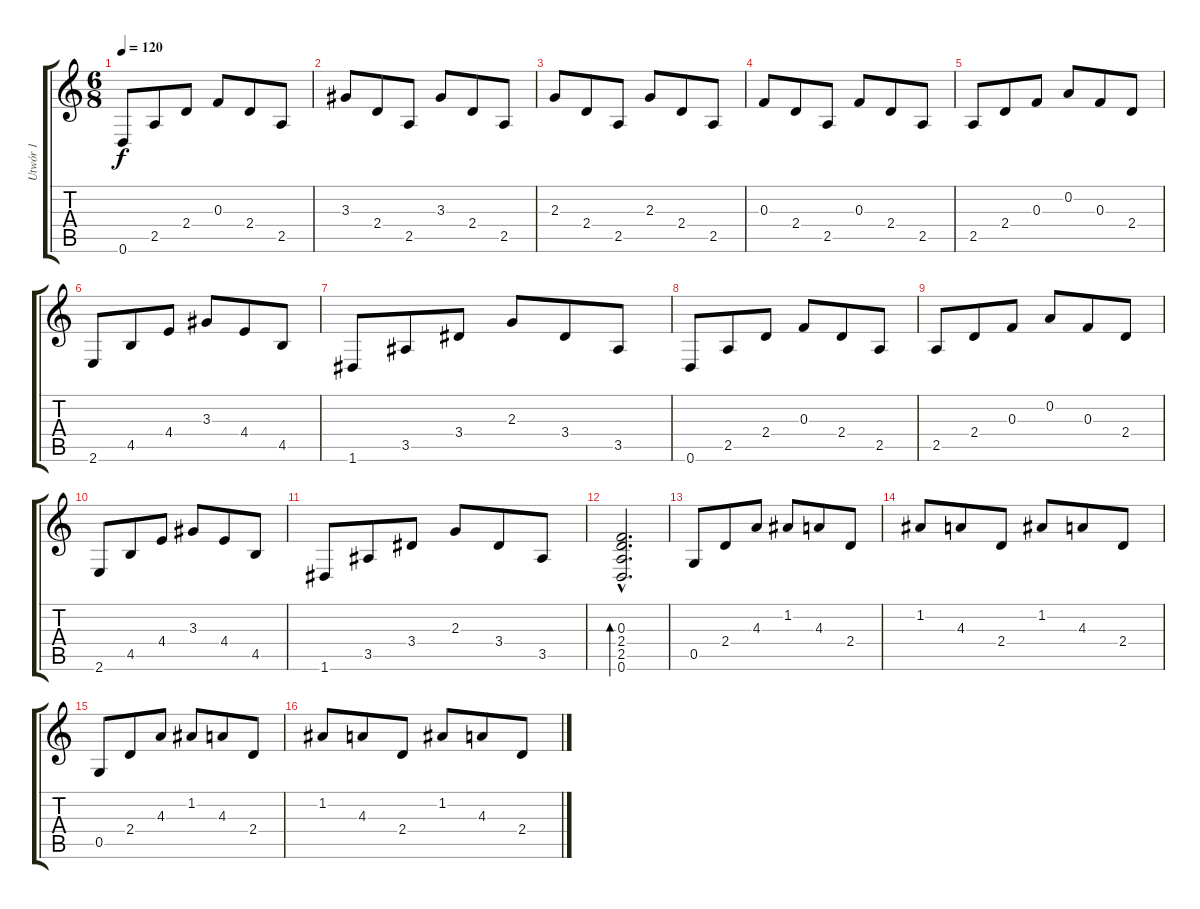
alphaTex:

\track ("Utwór 1" "Utwór 1") {instrument acousticguitarsteel}
\staff {score tabs}
\tuning (D4 A3 F3 C3 G2 D2) {hide}
\ts (6 8)
\tempo 120
\clef g2
\ks c
0.6.8{dy f} 2.5.8 2.4.8 0.3.8 2.4.8 2.5.8 |
3.3.8 2.4.8 2.5.8 3.3.8 2.4.8 2.5.8 |
2.3.8 2.4.8 2.5.8 2.3.8 2.4.8 2.5.8 |
0.3.8 2.4.8 2.5.8 0.3.8 2.4.8 2.5.8 |
2.5.8 2.4.8 0.3.8 0.2.8 0.3.8 2.4.8 |
2.6.8 4.5.8 4.4.8 3.3.8 4.4.8 4.5.8 |
1.6.8 3.5.8 3.4.8 2.3.8 3.4.8 3.5.8 |
0.6.8 2.5.8 2.4.8 0.3.8 2.4.8 2.5.8 |
2.5.8 2.4.8 0.3.8 0.2.8 0.3.8 2.4.8 |
2.6.8 4.5.8 4.4.8 3.3.8 4.4.8 4.5.8 |
1.6.8 3.5.8 3.4.8 2.3.8 3.4.8 3.5.8 |
(0.3{hac} 2.4{hac} 2.5{hac} 0.6{hac}).2{d bd 60} |
0.5.8 2.4.8 4.3.8 1.2.8 4.3.8 2.4.8 |
1.2.8 4.3.8 2.4.8 1.2.8 4.3.8 2.4.8 |
0.5.8 2.4.8 4.3.8 1.2.8 4.3.8 2.4.8 |
1.2.8 4.3.8 2.4.8 1.2.8 4.3.8 2.4.8
